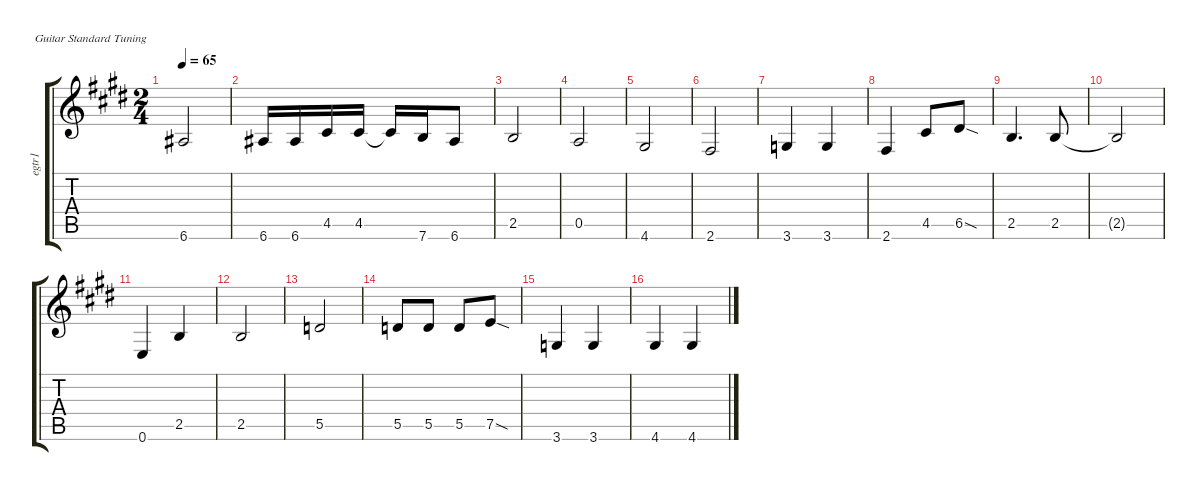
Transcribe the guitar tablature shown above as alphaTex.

\defaultSystemsLayout 4
\hideDynamics
\bracketExtendMode groupsimilarinstruments
\otherSystemsTrackNameOrientation horizontal
\chordDiagramsInScore
\track ("E.Guitar I" "egtr1") {instrument electricpiano1}
\staff {score tabs}
\tuning (E4 B3 G3 D3 A2 E2)
\displaytranspose 12
\ts (2 4)
\tempo 65
\clef g2
\ks e
6.6{acc #}.2{dy mf} |
6.6{acc #}.16 6.6{acc #}.16 4.5{acc #}.16 4.5{acc #}.16 4.5{t acc #}.16 7.6{acc forcenatural}.16 6.6{acc #}.8 |
2.5{acc forcenatural}.2 |
0.5{acc forcenatural}.2 |
4.6{acc #}.2 |
2.6{acc #}.2 |
3.6{acc forcenatural}.4 3.6{acc forcenatural}.4 |
2.6{acc #}.4 4.5{acc #}.8 6.5{sod acc #}.8 |
2.5{acc forcenatural}.4{d} 2.5{acc forcenatural}.8 |
2.5{t acc forcenatural}.2 |
0.6{acc forcenatural}.4 2.5{acc forcenatural}.4 |
2.5{acc forcenatural}.2 |
5.5{acc forcenatural}.2 |
5.5{acc forcenatural}.8 5.5{acc forcenatural}.8 5.5{acc forcenatural}.8 7.5{sod acc forcenatural}.8 |
3.6{acc forcenatural}.4 3.6{acc forcenatural}.4 |
4.6{acc #}.4 4.6{acc #}.4
